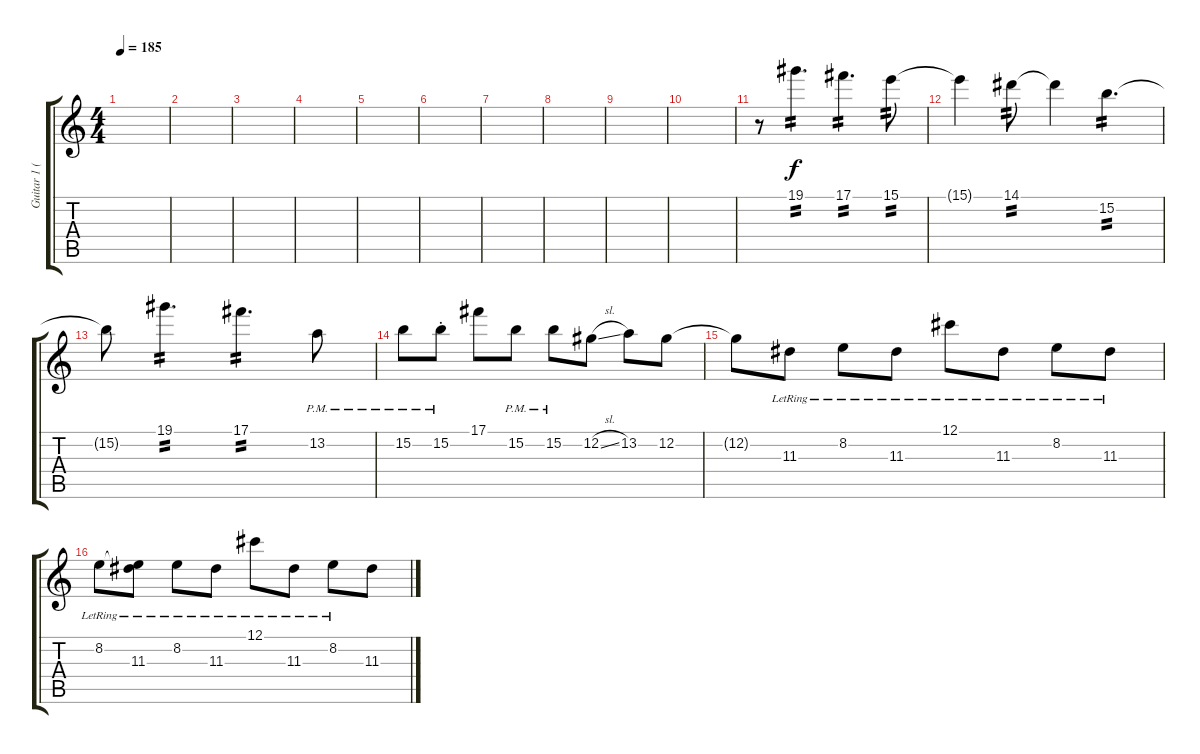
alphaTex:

\track ("Guitar 1 (Delay)" "Guitar 1 (") {instrument distortionguitar}
\staff {score tabs}
\tuning (Db4 Ab3 E3 B2 Gb2 B1) {hide}
\ts (4 4)
\tempo 185
\clef g2
\ks c
|
|
|
|
|
|
|
|
|
|
r.8 19.1.4{d tp 2} 17.1.4{d tp 2} 15.1.8{tp 2} |
15.1{t}.4 14.1.8{tp 2} 14.1{t}.4 15.2.4{d tp 2} |
15.2{t}.8 19.1.4{d tp 2} 17.1.4{d tp 2} 13.2{pm}.8 |
15.2{pm}.8 15.2{pm st}.8 17.1.8 15.2{pm}.8 15.2{pm}.8 12.2{sl}.8 13.2.8 12.2.8 |
12.2{t}.8 11.3{lr}.8 8.2{lr}.8 11.3{lr}.8 12.1{lr}.8 11.3{lr}.8 8.2{lr}.8 11.3{lr}.8 |
8.2{lr}.8 (8.2{t} 11.3{lr}).8 8.2{lr}.8 11.3{lr}.8 12.1{lr}.8 11.3{lr}.8 8.2{lr}.8 11.3.8
